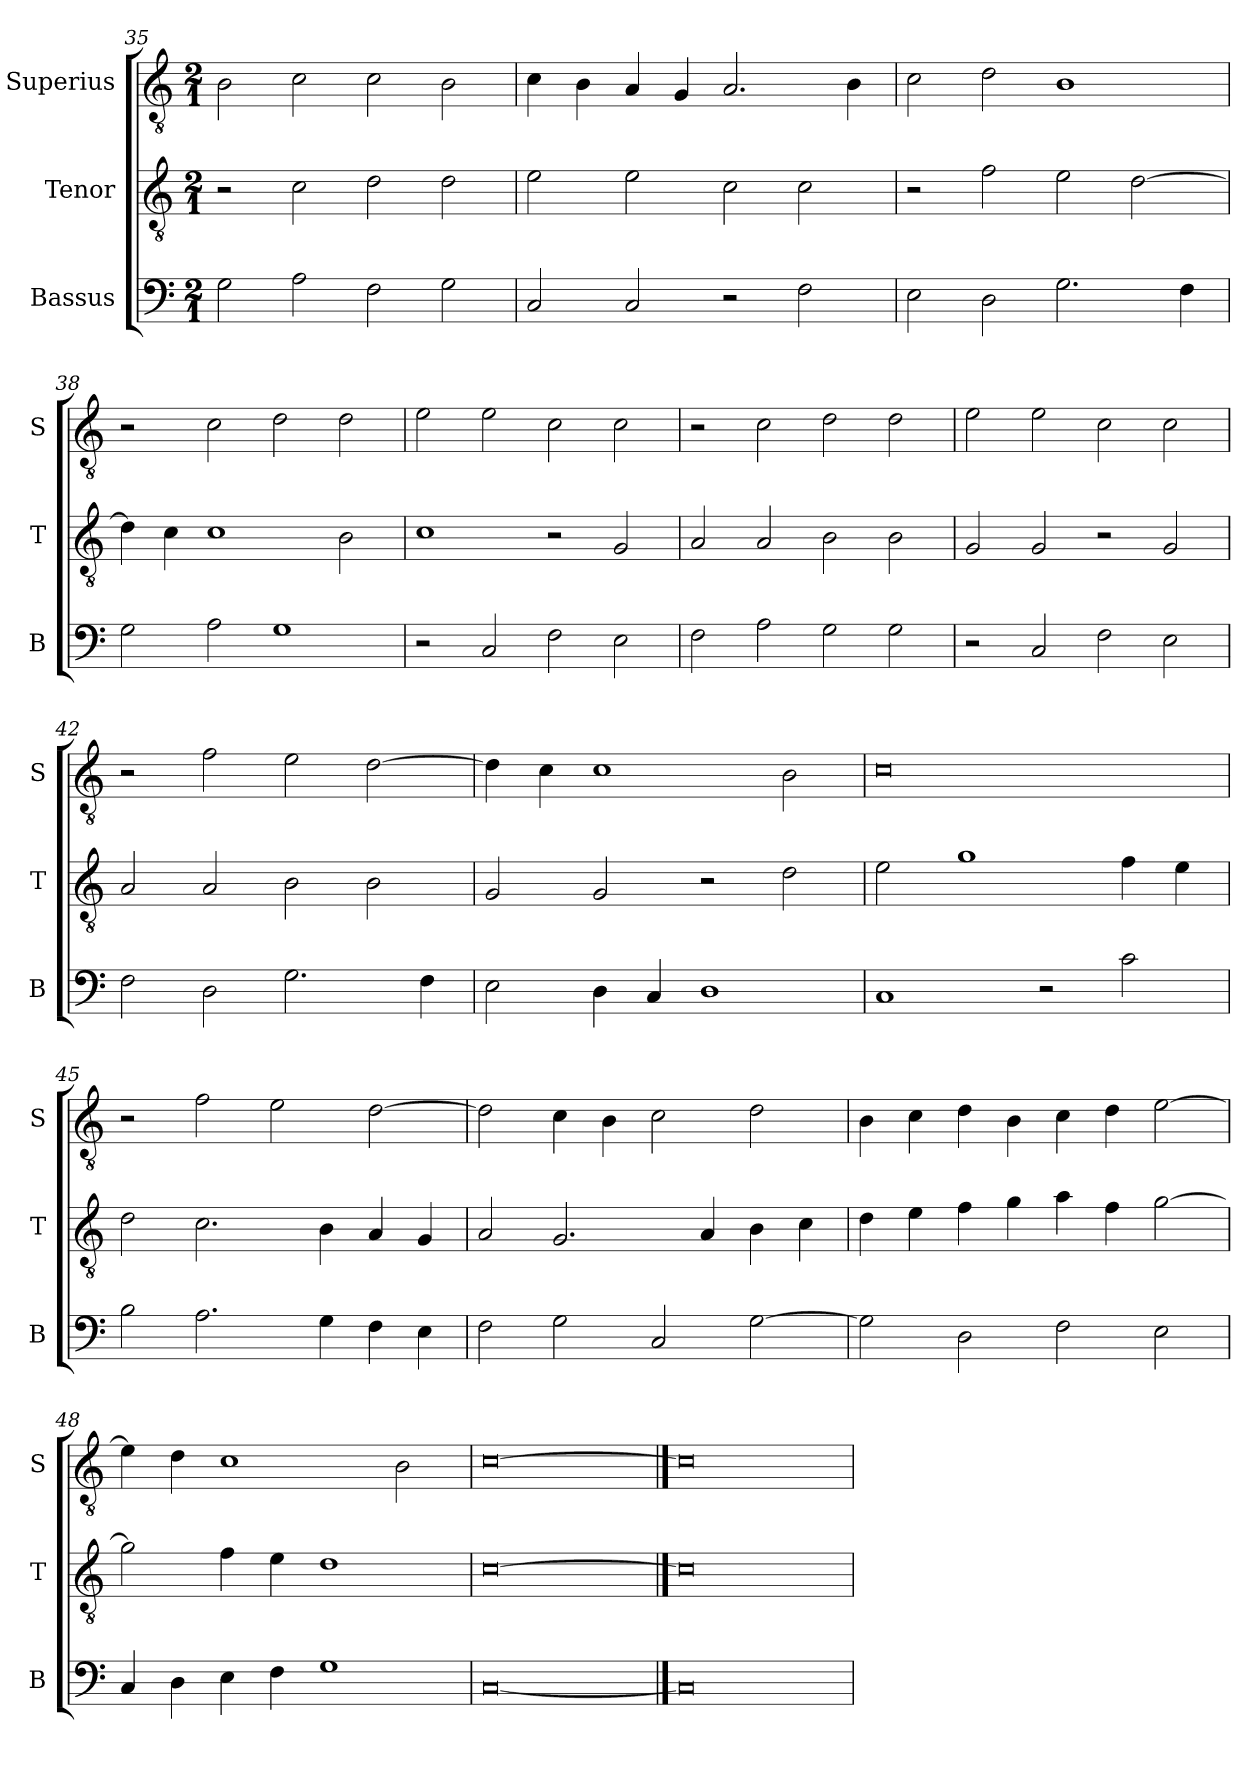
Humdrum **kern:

**kern	**kern	**kern
*part3	*part2	*part1
*staff3	*staff2	*staff1
*I"Bassus	*I"Tenor	*I"Superius
*I'B	*I'T	*I'S
*clefF4	*clefGv2	*clefGv2
*k[]	*k[]	*k[]
*C:	*C:	*C:
*M2/1	*M2/1	*M2/1
=35	=35	=35
2G	2r	2B
2A	2c	2c
2F	2d	2c
2G	2d	2B
=36	=36	=36
2C	2e	4c
.	.	4B
2C	2e	4A
.	.	4G
2r	2c	2.A
2F	2c	.
.	.	4B
=37	=37	=37
2E	2r	2c
2D	2f	2d
2.G	2e	1B
.	[2d	.
4F	.	.
=38	=38	=38
2G	4d]	2r
.	4c	.
2A	1c	2c
1G	.	2d
.	2B	2d
=39	=39	=39
2r	1c	2e
2C	.	2e
2F	2r	2c
2E	2G	2c
=40	=40	=40
2F	2A	2r
2A	2A	2c
2G	2B	2d
2G	2B	2d
=41	=41	=41
2r	2G	2e
2C	2G	2e
2F	2r	2c
2E	2G	2c
=42	=42	=42
2F	2A	2r
2D	2A	2f
2.G	2B	2e
.	2B	[2d
4F	.	.
=43	=43	=43
2E	2G	4d]
.	.	4c
4D	2G	1c
4C	.	.
1D	2r	.
.	2d	2B
=44	=44	=44
1C	2e	0c
.	1g	.
2r	.	.
2c	4f	.
.	4e	.
=45	=45	=45
2B	2d	2r
2.A	2.c	2f
.	.	2e
4G	4B	.
4F	4A	[2d
4E	4G	.
=46	=46	=46
2F	2A	2d]
2G	2.G	4c
.	.	4B
2C	.	2c
.	4A	.
[2G	4B	2d
.	4c	.
=47	=47	=47
2G]	4d	4B
.	4e	4c
2D	4f	4d
.	4g	4B
2F	4a	4c
.	4f	4d
2E	[2g	[2e
=48	=48	=48
4C	2g]	4e]
4D	.	4d
4E	4f	1c
4F	4e	.
1G	1d	.
.	.	2B
=49	=49	=49
[0C	[0c	[0c
==50	==50	==50
0C]	0c]	0c]
=	=	=
*-	*-	*-
